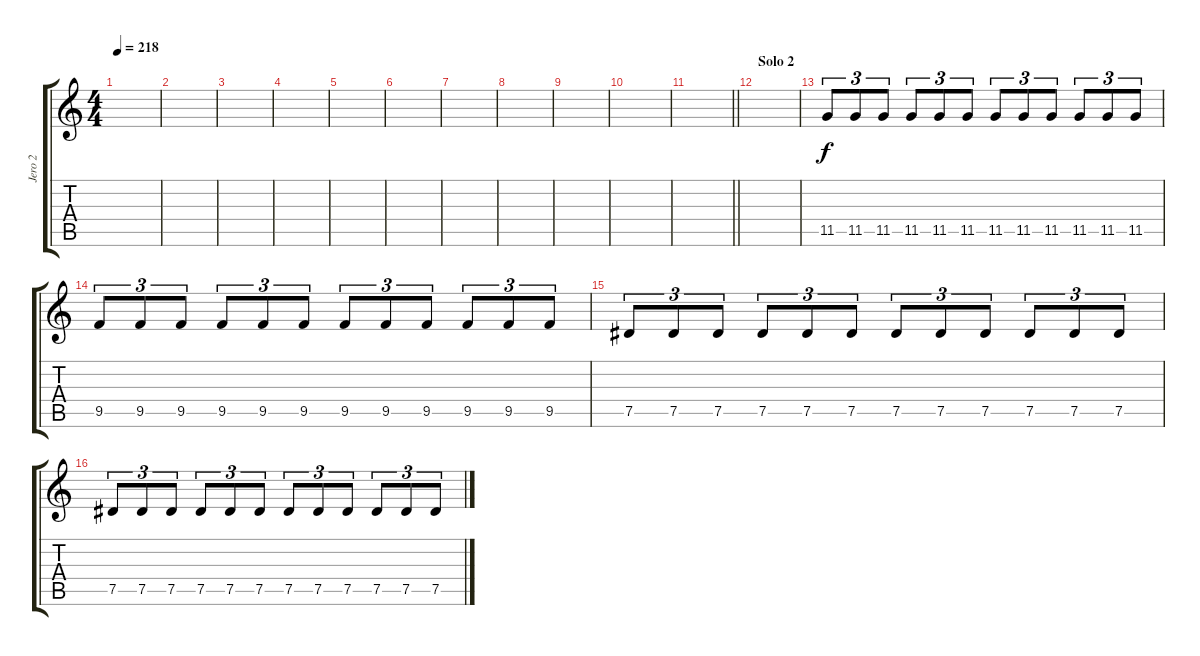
\track ("Jero 2" "Jero 2") {instrument distortionguitar}
\staff {score tabs}
\tuning (Eb4 Bb3 Gb3 Db3 Ab2 Eb2) {hide}
\ts (4 4)
\tempo 218
\clef g2
\ks c
|
|
|
|
|
|
|
|
|
|
\barLineRight lightlight
|
\section ("" "Solo 2")
|
11.5.8{tu (3 2)} 11.5.8{tu (3 2)} 11.5.8{tu (3 2)} 11.5.8{tu (3 2)} 11.5.8{tu (3 2)} 11.5.8{tu (3 2)} 11.5.8{tu (3 2)} 11.5.8{tu (3 2)} 11.5.8{tu (3 2)} 11.5.8{tu (3 2)} 11.5.8{tu (3 2)} 11.5.8{tu (3 2)} |
9.5.8{tu (3 2)} 9.5.8{tu (3 2)} 9.5.8{tu (3 2)} 9.5.8{tu (3 2)} 9.5.8{tu (3 2)} 9.5.8{tu (3 2)} 9.5.8{tu (3 2)} 9.5.8{tu (3 2)} 9.5.8{tu (3 2)} 9.5.8{tu (3 2)} 9.5.8{tu (3 2)} 9.5.8{tu (3 2)} |
7.5.8{tu (3 2)} 7.5.8{tu (3 2)} 7.5.8{tu (3 2)} 7.5.8{tu (3 2)} 7.5.8{tu (3 2)} 7.5.8{tu (3 2)} 7.5.8{tu (3 2)} 7.5.8{tu (3 2)} 7.5.8{tu (3 2)} 7.5.8{tu (3 2)} 7.5.8{tu (3 2)} 7.5.8{tu (3 2)} |
7.5.8{tu (3 2)} 7.5.8{tu (3 2)} 7.5.8{tu (3 2)} 7.5.8{tu (3 2)} 7.5.8{tu (3 2)} 7.5.8{tu (3 2)} 7.5.8{tu (3 2)} 7.5.8{tu (3 2)} 7.5.8{tu (3 2)} 7.5.8{tu (3 2)} 7.5.8{tu (3 2)} 7.5.8{tu (3 2)}
